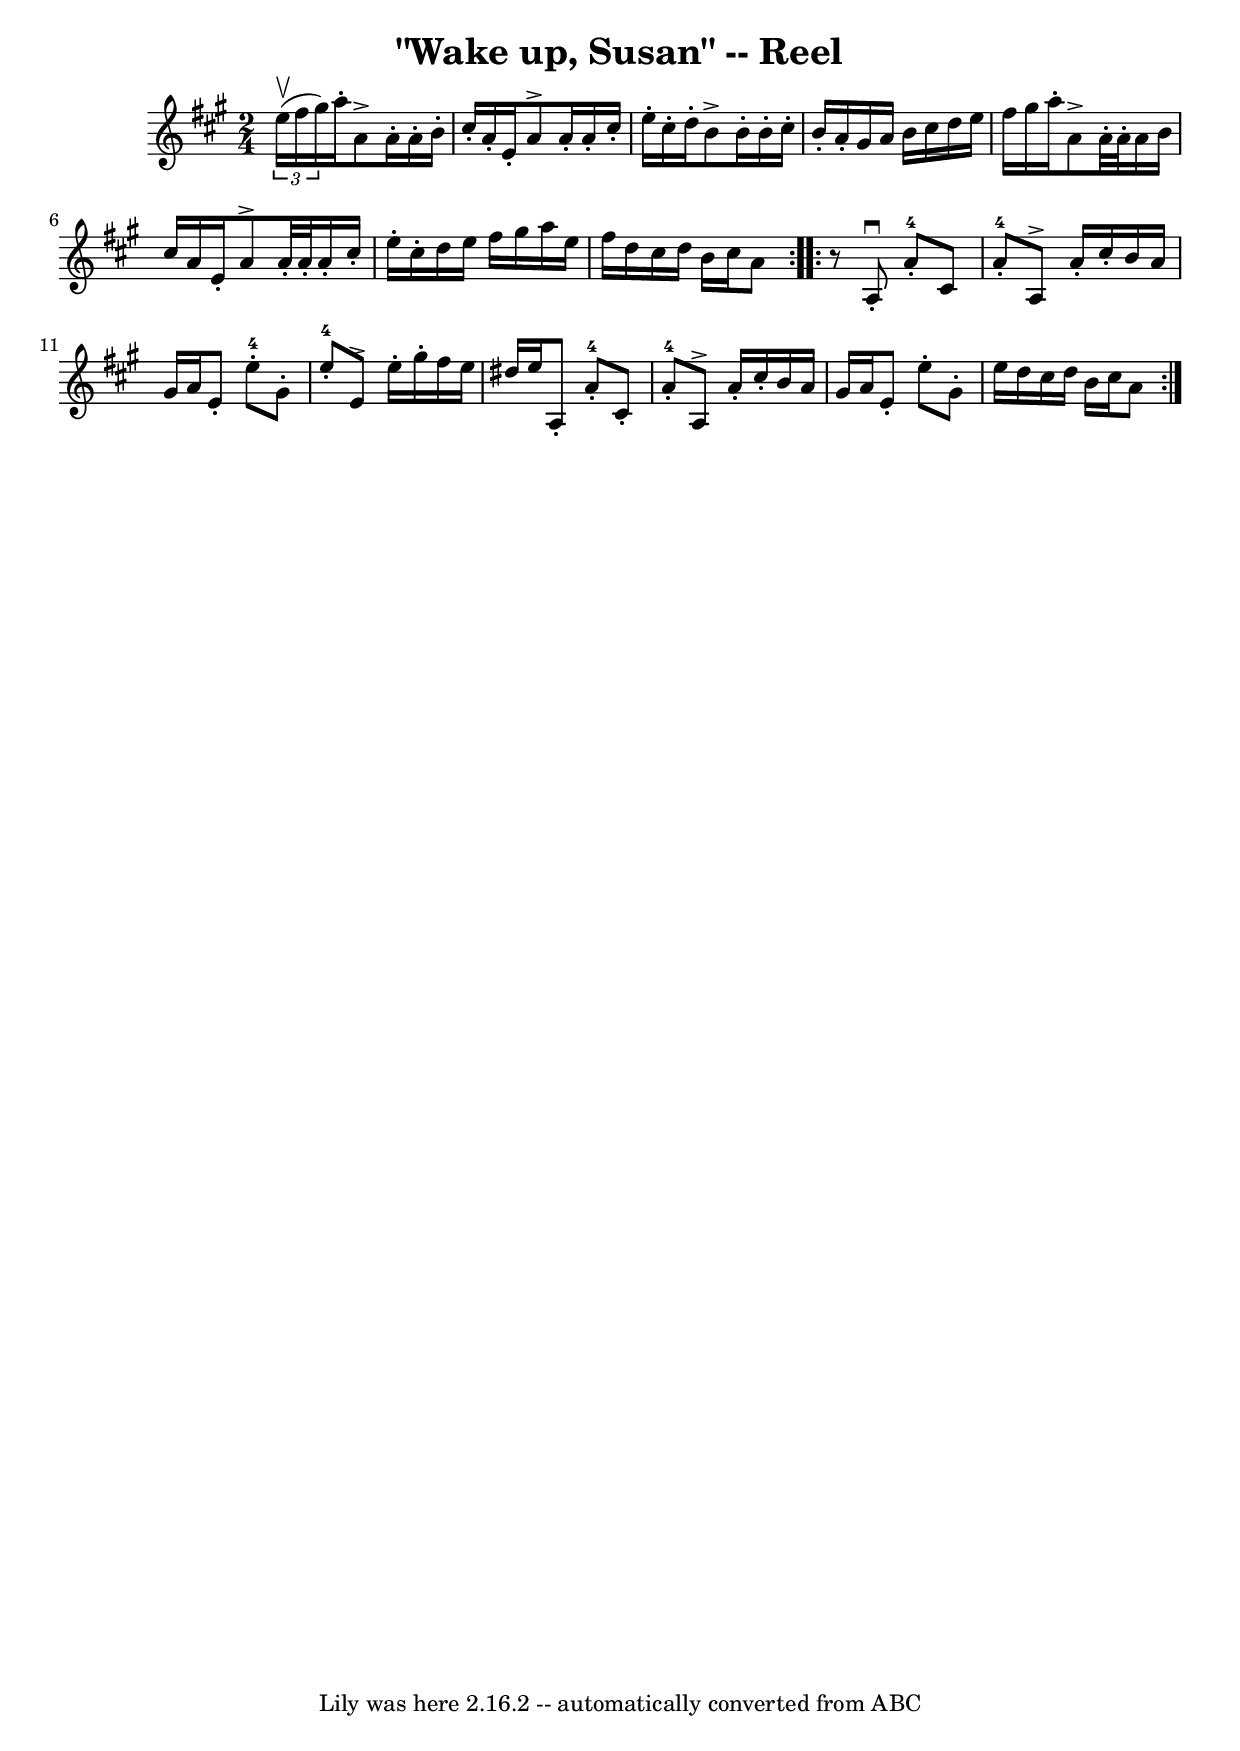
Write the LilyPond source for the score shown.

\version "2.7.40"
\include "Mammoth.ily"
\header {
	book = "Ryan's Mammoth Collection"
	crossRefNumber = "1"
	footnotes = "\\\\150"
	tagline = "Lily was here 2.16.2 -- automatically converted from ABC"
	title = "\"Wake up, Susan\" -- Reel"
}
voicedefault =  {
\set Score.defaultBarType = "empty"

\repeat volta 2 {
\time 2/4 \key a \major   \times 2/3 { e''16^\upbow(fis''16 gis''16  
-) } |
 a''16 -. a'8^\accent a'16 -. a'16 -. b'16 -.   
cis''16 -. a'16 -.   |
 e'16 -. a'8^\accent a'16 -. a'16 -.   
cis''16 -. e''16 -. cis''16 -.   |
 d''16 -. b'8^\accent b'16 
-. b'16 -. cis''16 -. b'16 -. a'16 -.   |
 gis'16 a'16    
b'16 cis''16 d''16 e''16 fis''16 gis''16    |
 a''16 
-. a'8^\accent a'32 -. a'32 -. a'16 b'16 cis''16 a'16    
|
 e'16 -. a'8^\accent a'32 -. a'32 -. a'16 -. cis''16 -.   
e''16 -. cis''16 -.   |
 d''16 e''16 fis''16 gis''16    
a''16 e''16 fis''16 d''16    |
 cis''16 d''16 b'16    
cis''16 a'8    } \repeat volta 2 {     r8 |
 a8^\downbow-. a'8 
-4-. cis'8 a'8-4-.   |
 a8^\accent a'16 -. cis''16 -.   
b'16 a'16 gis'16 a'16    |
 e'8 -. e''8-4-. gis'8 -.   
e''8-4-.   |
 e'8^\accent e''16 -. gis''16 -. fis''16    
e''16 dis''16 e''16      |
 a8 -. a'8-4-. cis'8 -. a'8 
-4-.   |
 a8^\accent a'16 -. cis''16 -. b'16 a'16 gis'16 
 a'16    |
 e'8 -. e''8 -. gis'8 -. e''16 d''16    |
  
 cis''16 d''16 b'16 cis''16 a'8    }   
}

\score{
    <<

	\context Staff="default"
	{
	    \voicedefault 
	}

    >>
	\layout {
	}
	\midi {}
}
